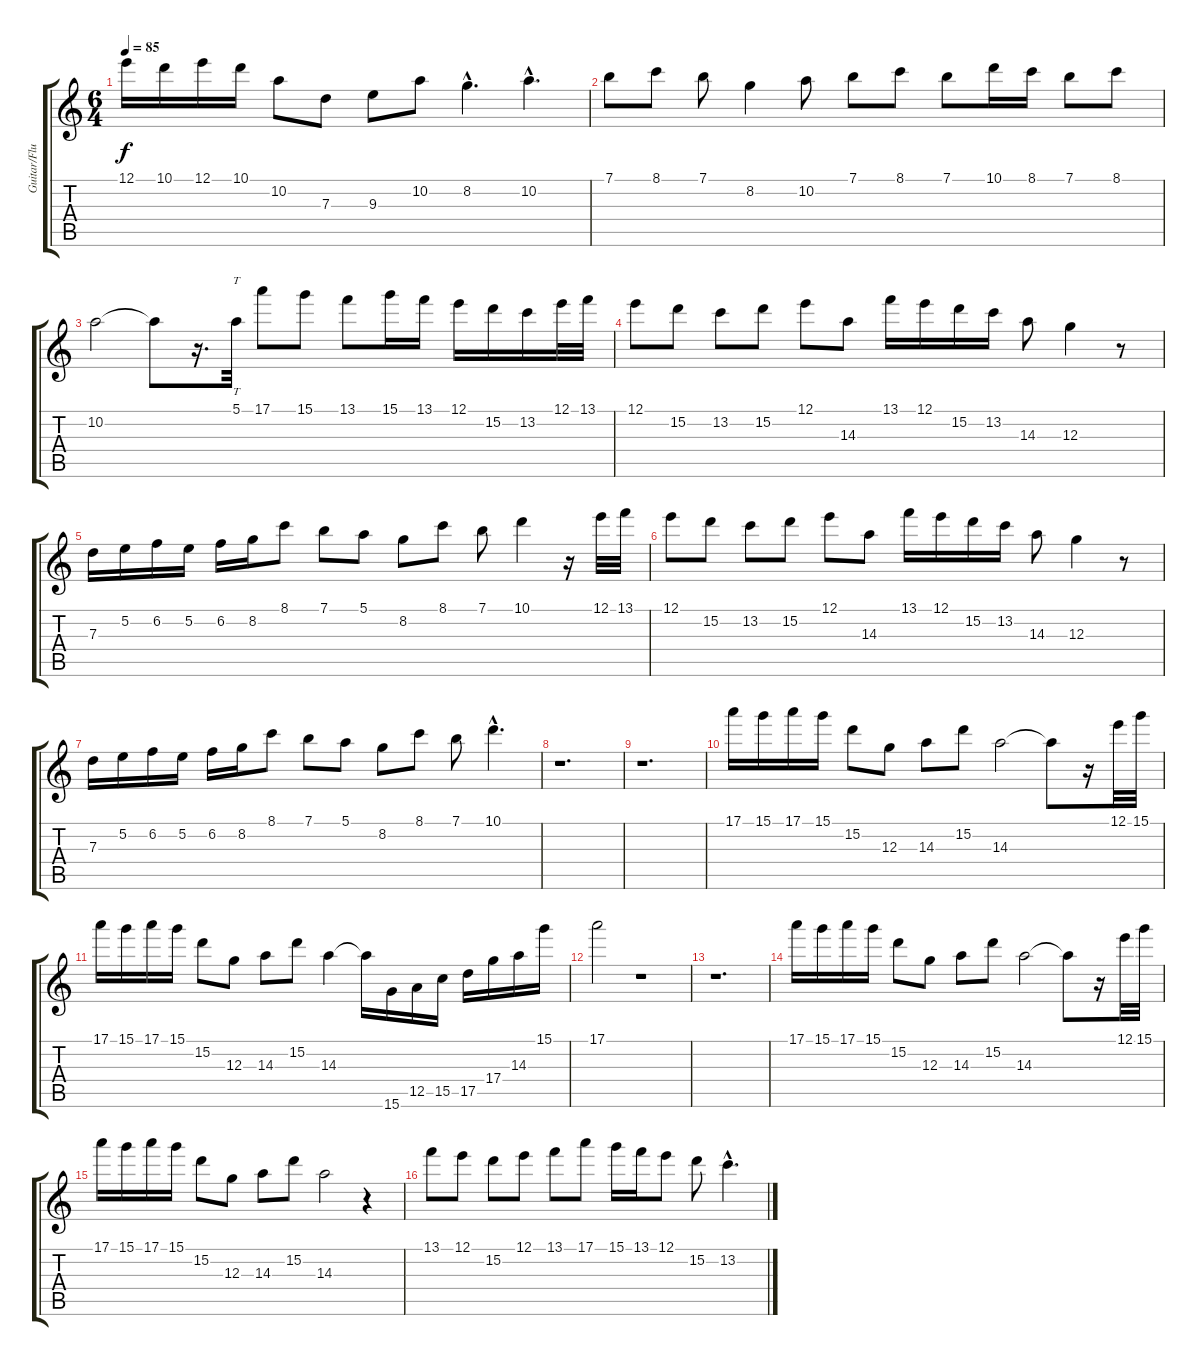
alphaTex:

\track ("Guitar/Flute" "Guitar/Flu") {instrument acousticguitarnylon}
\staff {score tabs}
\tuning (E4 B3 G3 D3 A2 E2) {hide}
\ts (6 4)
\tempo 85
\clef g2
\ks c
12.1.16{dy f} 10.1.16 12.1.16 10.1.16 10.2.8 7.3.8 9.3.8 10.2.8 8.2{hac}.4{d} 10.2{hac}.4{d} |
7.1.8 8.1.8 7.1.8 8.2.4 10.2.8 7.1.8 8.1.8 7.1.8 10.1.16 8.1.16 7.1.8 8.1.8 |
10.2.2 10.2{t}.8 r.16{d} 5.1.32{tt} 17.1.8 15.1.8 13.1.8 15.1.16 13.1.16 12.1.16 15.2.16 13.2.16 12.1.32 13.1.32 |
12.1.8 15.2.8 13.2.8 15.2.8 12.1.8 14.3.8 13.1.16 12.1.16 15.2.16 13.2.16 14.3.8 12.3.4 r.8 |
7.3.16 5.2.16 6.2.16 5.2.16 6.2.16 8.2.16 8.1.8 7.1.8 5.1.8 8.2.8 8.1.8 7.1.8 10.1.4 r.16 12.1.32 13.1.32 |
12.1.8 15.2.8 13.2.8 15.2.8 12.1.8 14.3.8 13.1.16 12.1.16 15.2.16 13.2.16 14.3.8 12.3.4 r.8 |
7.3.16 5.2.16 6.2.16 5.2.16 6.2.16 8.2.16 8.1.8 7.1.8 5.1.8 8.2.8 8.1.8 7.1.8 10.1{hac}.4{d} |
r.1{d} |
r.1{d} |
17.1.16{instrument flute} 15.1.16 17.1.16 15.1.16 15.2.8 12.3.8 14.3.8 15.2.8 14.3.2 14.3{t}.8 r.16 12.1.32{instrument harpsichord} 15.1.32 |
17.1.16 15.1.16 17.1.16 15.1.16 15.2.8 12.3.8 14.3.8 15.2.8 14.3.4{volume 10} 14.3{t}.16 15.6.16{volume 16 instrument orchestralharp} 12.5.16 15.5.16 17.5.16 17.4.16 14.3.16 15.1.16 |
17.1.2 r.1 |
r.1{d} |
17.1.16{instrument flute} 15.1.16 17.1.16 15.1.16 15.2.8 12.3.8 14.3.8 15.2.8 14.3.2 14.3{t}.8 r.16 12.1.32{instrument harpsichord} 15.1.32 |
17.1.16 15.1.16 17.1.16 15.1.16 15.2.8 12.3.8 14.3.8 15.2.8 14.3.2 r.4 |
13.1.8{instrument acousticguitarnylon} 12.1.8 15.2.8 12.1.8 13.1.8 17.1.8 15.1.16 13.1.16 12.1.8 15.2.8 13.2{hac}.4{d}
